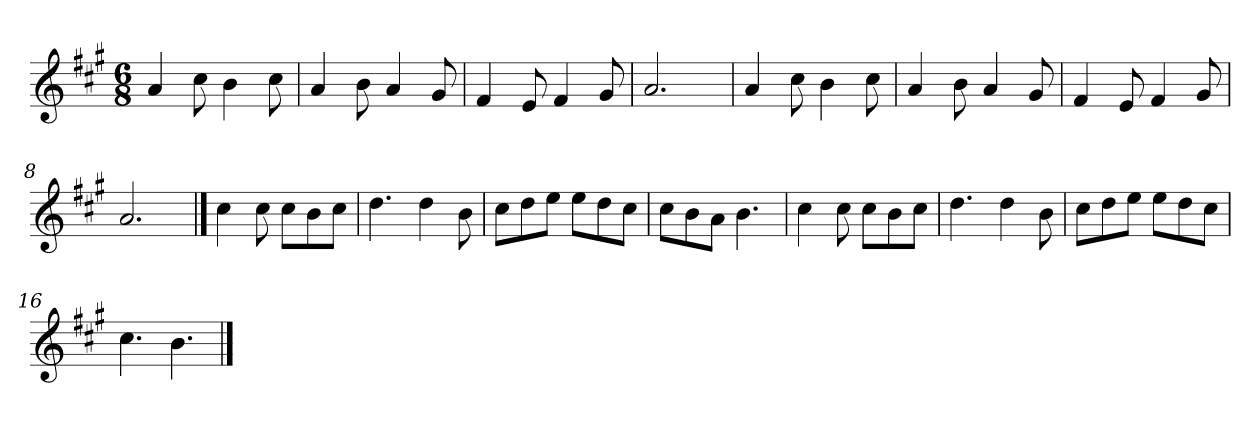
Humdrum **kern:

**kern
*part1
*staff1
*clefG2
*k[f#c#g#]
*A:
*M6/8
*MM120
=1
4a
8cc#
4b
8cc#
=2
4a
8b
4a
8g#
=3
4f#
8e
4f#
8g#
=4
2.a
=5
4a
8cc#
4b
8cc#
=6
4a
8b
4a
8g#
=7
4f#
8e
4f#
8g#
=8
2.a
==9
4cc#
8cc#
8cc#\L
8b\
8cc#\J
=10
4.dd
4dd
8b
=11
8cc#\L
8dd\
8ee\J
8ee\L
8dd\
8cc#\J
=12
8cc#\L
8b\
8a\J
4.b
=13
4cc#
8cc#
8cc#\L
8b\
8cc#\J
=14
4.dd
4dd
8b
=15
8cc#\L
8dd\
8ee\J
8ee\L
8dd\
8cc#\J
=16
4.cc#
4.b
==
*-
